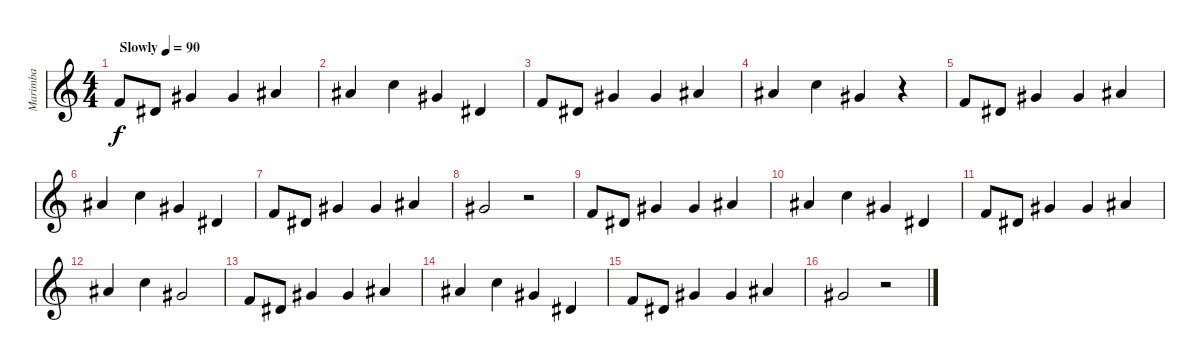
\track ("Marimba" "Marimba") {instrument marimba}
\staff {score}
\tuning (E4 B3 G3 D3 A2 E2) {hide}
\ts (4 4)
\tempo (90 "Slowly")
\clef g2
\ks c
1.1.8{dy f instrument marimba} 4.2.8 4.1.4 4.1.4 6.1.4 |
6.1.4 8.1.4 4.1.4 4.2.4 |
1.1.8 4.2.8 4.1.4 4.1.4 6.1.4 |
6.1.4 8.1.4 4.1.4 r.4 |
1.1.8 4.2.8 4.1.4 4.1.4 6.1.4 |
6.1.4 8.1.4 4.1.4 4.2.4 |
1.1.8 4.2.8 4.1.4 4.1.4 6.1.4 |
4.1.2 r.2 |
1.1.8 4.2.8 4.1.4 4.1.4 6.1.4 |
6.1.4 8.1.4 4.1.4 4.2.4 |
1.1.8 4.2.8 9.2.4 4.1.4 6.1.4 |
6.1.4 8.1.4 4.1.2 |
1.1.8 4.2.8 4.1.4 4.1.4 6.1.4 |
6.1.4 8.1.4 4.1.4 4.2.4 |
1.1.8 4.2.8 4.1.4 4.1.4 6.1.4 |
4.1.2 r.2
